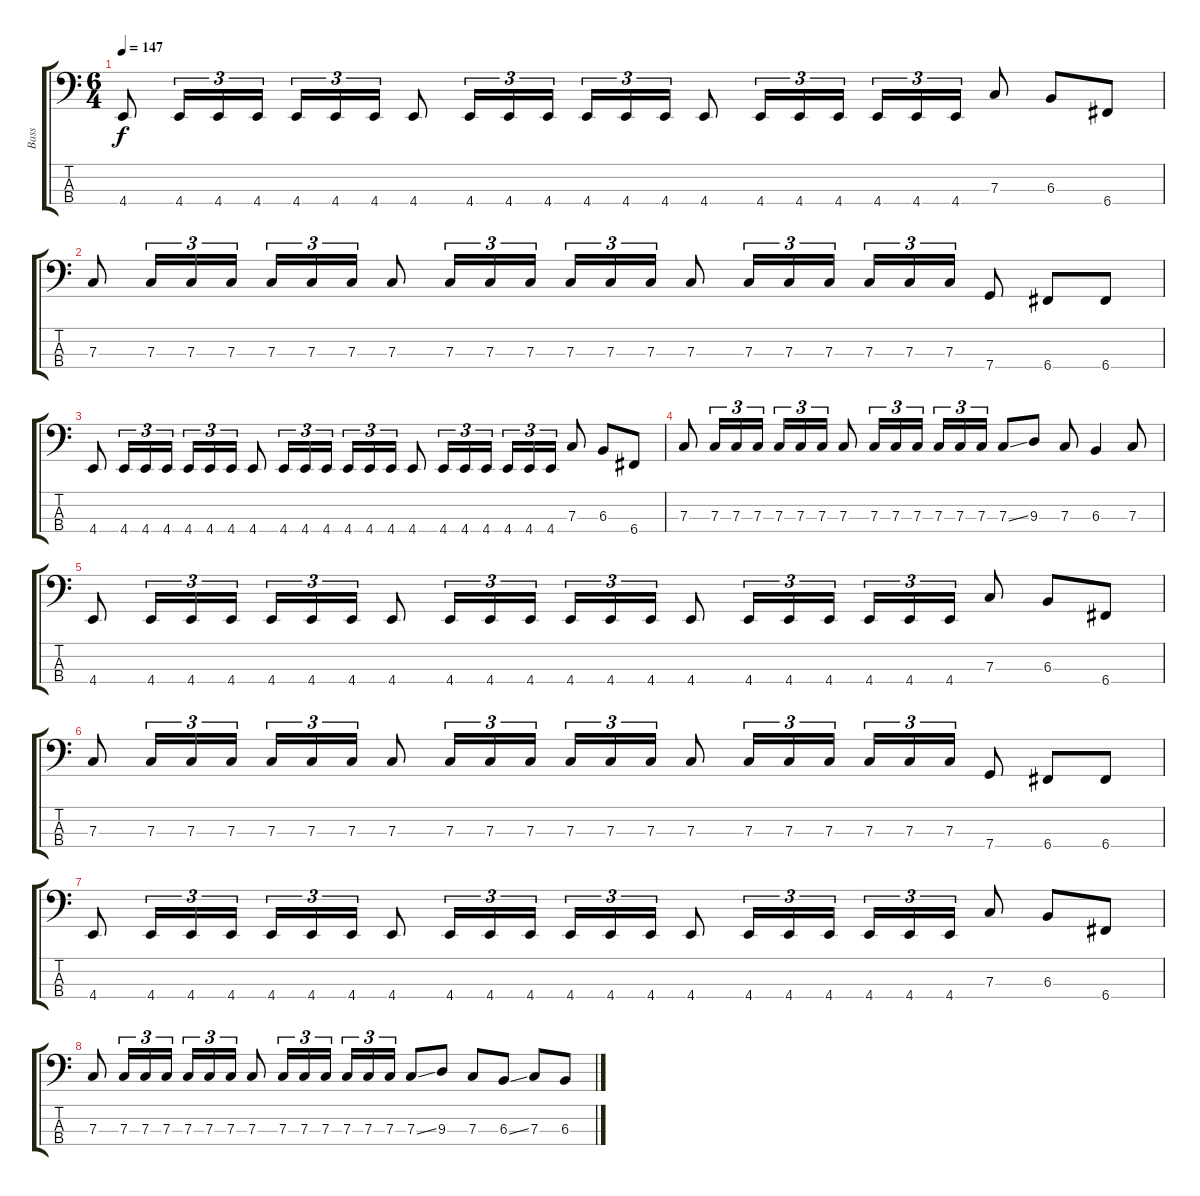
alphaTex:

\track ("Bass" "Bass") {instrument electricbassfinger}
\staff {score tabs}
\tuning (Eb2 Bb1 F1 C1) {hide}
\ts (6 4)
\section ("" "")
\tempo 147
\clef f4
\ks c
4.4.8{dy f} 4.4.16{tu (3 2)} 4.4.16{tu (3 2)} 4.4.16{tu (3 2)} 4.4.16{tu (3 2)} 4.4.16{tu (3 2)} 4.4.16{tu (3 2)} 4.4.8 4.4.16{tu (3 2)} 4.4.16{tu (3 2)} 4.4.16{tu (3 2)} 4.4.16{tu (3 2)} 4.4.16{tu (3 2)} 4.4.16{tu (3 2)} 4.4.8 4.4.16{tu (3 2)} 4.4.16{tu (3 2)} 4.4.16{tu (3 2)} 4.4.16{tu (3 2)} 4.4.16{tu (3 2)} 4.4.16{tu (3 2)} 7.3.8 6.3.8 6.4.8 |
7.3.8 7.3.16{tu (3 2)} 7.3.16{tu (3 2)} 7.3.16{tu (3 2)} 7.3.16{tu (3 2)} 7.3.16{tu (3 2)} 7.3.16{tu (3 2)} 7.3.8 7.3.16{tu (3 2)} 7.3.16{tu (3 2)} 7.3.16{tu (3 2)} 7.3.16{tu (3 2)} 7.3.16{tu (3 2)} 7.3.16{tu (3 2)} 7.3.8 7.3.16{tu (3 2)} 7.3.16{tu (3 2)} 7.3.16{tu (3 2)} 7.3.16{tu (3 2)} 7.3.16{tu (3 2)} 7.3.16{tu (3 2)} 7.4.8 6.4.8 6.4.8 |
4.4.8 4.4.16{tu (3 2)} 4.4.16{tu (3 2)} 4.4.16{tu (3 2)} 4.4.16{tu (3 2)} 4.4.16{tu (3 2)} 4.4.16{tu (3 2)} 4.4.8 4.4.16{tu (3 2)} 4.4.16{tu (3 2)} 4.4.16{tu (3 2)} 4.4.16{tu (3 2)} 4.4.16{tu (3 2)} 4.4.16{tu (3 2)} 4.4.8 4.4.16{tu (3 2)} 4.4.16{tu (3 2)} 4.4.16{tu (3 2)} 4.4.16{tu (3 2)} 4.4.16{tu (3 2)} 4.4.16{tu (3 2)} 7.3.8 6.3.8 6.4.8 |
7.3.8 7.3.16{tu (3 2)} 7.3.16{tu (3 2)} 7.3.16{tu (3 2)} 7.3.16{tu (3 2)} 7.3.16{tu (3 2)} 7.3.16{tu (3 2)} 7.3.8 7.3.16{tu (3 2)} 7.3.16{tu (3 2)} 7.3.16{tu (3 2)} 7.3.16{tu (3 2)} 7.3.16{tu (3 2)} 7.3.16{tu (3 2)} 7.3{ss}.8 9.3.8 7.3.8 6.3.4 7.3.8 |
4.4.8 4.4.16{tu (3 2)} 4.4.16{tu (3 2)} 4.4.16{tu (3 2)} 4.4.16{tu (3 2)} 4.4.16{tu (3 2)} 4.4.16{tu (3 2)} 4.4.8 4.4.16{tu (3 2)} 4.4.16{tu (3 2)} 4.4.16{tu (3 2)} 4.4.16{tu (3 2)} 4.4.16{tu (3 2)} 4.4.16{tu (3 2)} 4.4.8 4.4.16{tu (3 2)} 4.4.16{tu (3 2)} 4.4.16{tu (3 2)} 4.4.16{tu (3 2)} 4.4.16{tu (3 2)} 4.4.16{tu (3 2)} 7.3.8 6.3.8 6.4.8 |
7.3.8 7.3.16{tu (3 2)} 7.3.16{tu (3 2)} 7.3.16{tu (3 2)} 7.3.16{tu (3 2)} 7.3.16{tu (3 2)} 7.3.16{tu (3 2)} 7.3.8 7.3.16{tu (3 2)} 7.3.16{tu (3 2)} 7.3.16{tu (3 2)} 7.3.16{tu (3 2)} 7.3.16{tu (3 2)} 7.3.16{tu (3 2)} 7.3.8 7.3.16{tu (3 2)} 7.3.16{tu (3 2)} 7.3.16{tu (3 2)} 7.3.16{tu (3 2)} 7.3.16{tu (3 2)} 7.3.16{tu (3 2)} 7.4.8 6.4.8 6.4.8 |
4.4.8 4.4.16{tu (3 2)} 4.4.16{tu (3 2)} 4.4.16{tu (3 2)} 4.4.16{tu (3 2)} 4.4.16{tu (3 2)} 4.4.16{tu (3 2)} 4.4.8 4.4.16{tu (3 2)} 4.4.16{tu (3 2)} 4.4.16{tu (3 2)} 4.4.16{tu (3 2)} 4.4.16{tu (3 2)} 4.4.16{tu (3 2)} 4.4.8 4.4.16{tu (3 2)} 4.4.16{tu (3 2)} 4.4.16{tu (3 2)} 4.4.16{tu (3 2)} 4.4.16{tu (3 2)} 4.4.16{tu (3 2)} 7.3.8 6.3.8 6.4.8 |
7.3.8 7.3.16{tu (3 2)} 7.3.16{tu (3 2)} 7.3.16{tu (3 2)} 7.3.16{tu (3 2)} 7.3.16{tu (3 2)} 7.3.16{tu (3 2)} 7.3.8 7.3.16{tu (3 2)} 7.3.16{tu (3 2)} 7.3.16{tu (3 2)} 7.3.16{tu (3 2)} 7.3.16{tu (3 2)} 7.3.16{tu (3 2)} 7.3{ss}.8 9.3.8 7.3.8 6.3{ss}.8 7.3.8 6.3.8
